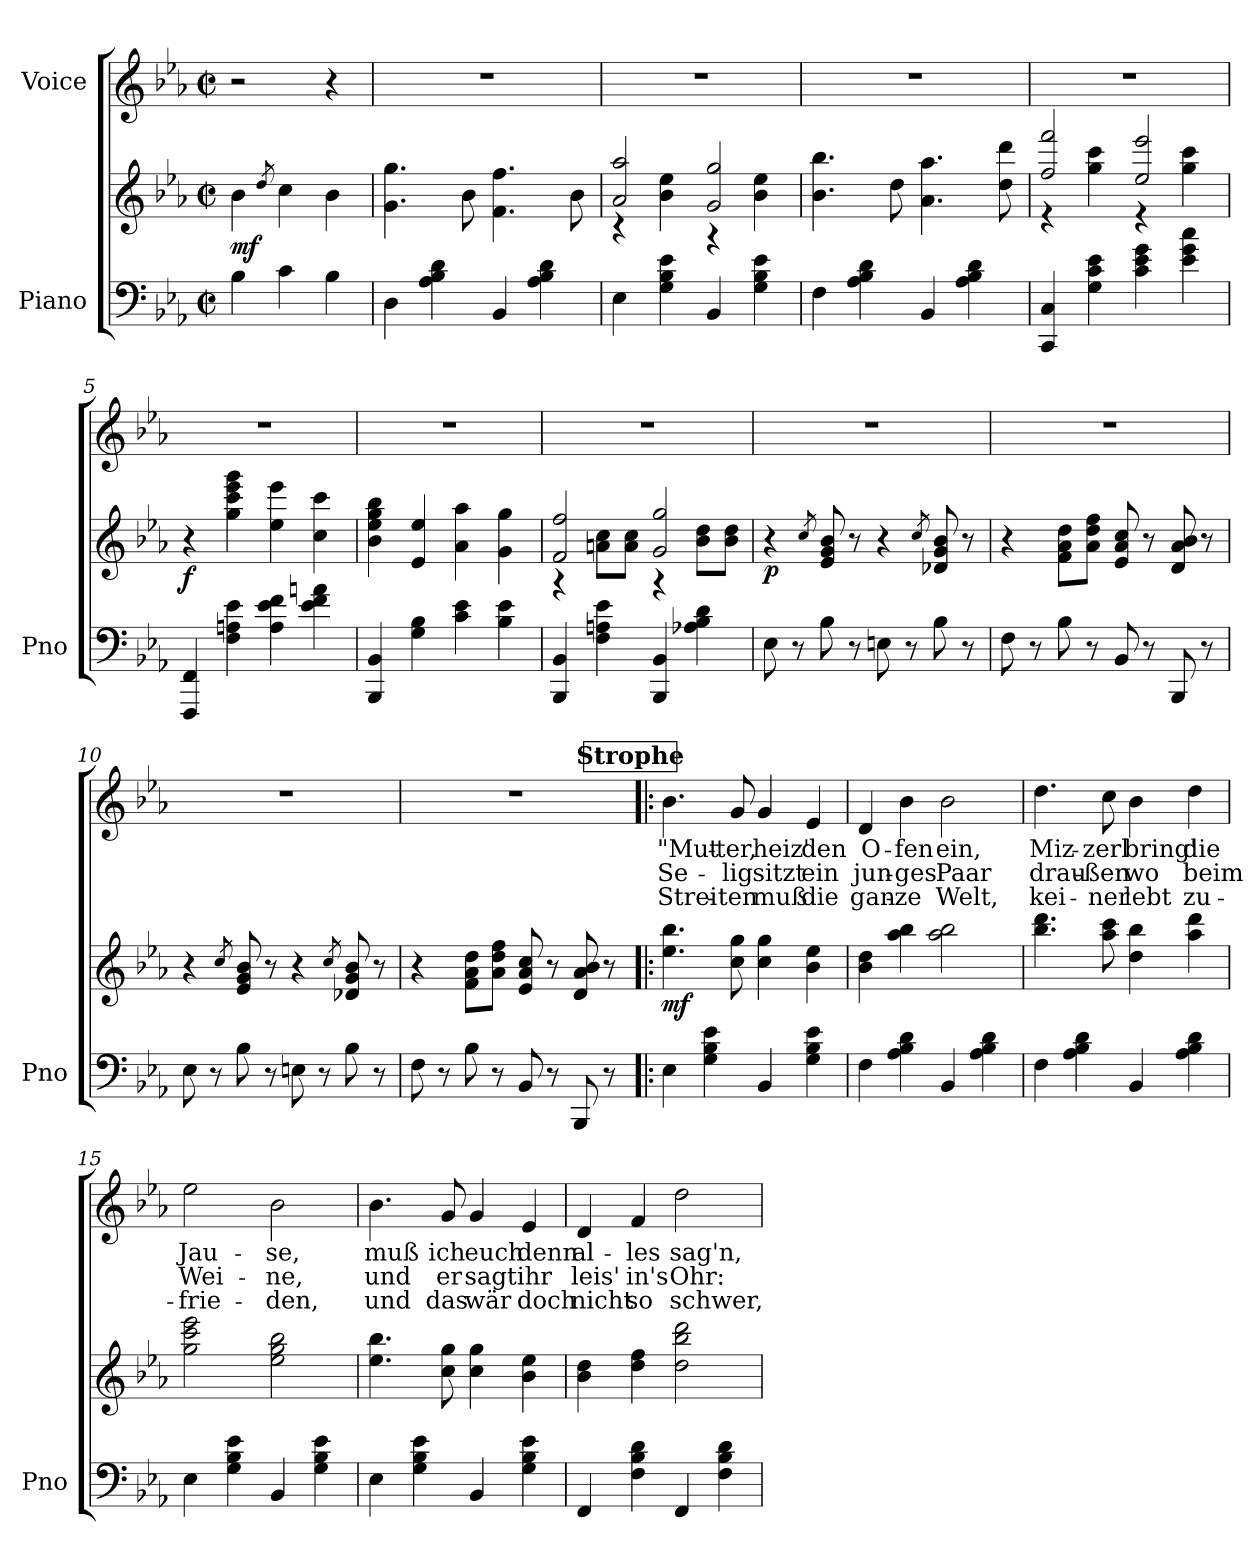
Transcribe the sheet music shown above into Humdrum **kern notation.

**kern	**kern	**dynam	**kern	**text	**text	**text
*part2	*part2	*part2	*part1	*part1	*part1	*part1
*staff3	*staff2	*staff2/3	*staff1	*staff1	*staff1	*staff1
*I"Piano	*	*	*I"Voice	*	*	*
*I'Pno	*	*	*	*	*	*
*clefF4	*clefG2	*	*clefG2	*	*	*
*k[b-e-a-]	*k[b-e-a-]	*	*k[b-e-a-]	*	*	*
*M2/2	*M2/2	*	*M2/2	*	*	*
*met(c|)	*met(c|)	*	*met(c|)	*	*	*
=	=	=	=	=	=	=
!	!	!LO:DY:b	!	!	!	!
4B-\	4b-\	mf	2r	.	.	.
.	8qdd/	.	.	.	.	.
4c\	4cc\	.	.	.	.	.
4B-\	4b-\	.	4r	.	.	.
=1	=1	=1	=1	=1	=1	=1
4D\	4.g\ 4.gg\	.	1r	.	.	.
4A-\ 4B-\ 4d\	.	.	.	.	.	.
.	8b-\	.	.	.	.	.
4BB-/	4.f\ 4.ff\	.	.	.	.	.
4A-\ 4B-\ 4d\	.	.	.	.	.	.
.	8b-\	.	.	.	.	.
=2	=2	=2	=2	=2	=2	=2
*	*^	*	*	*	*	*
4E-\	2a-/ 2aa-/	4r	.	1r	.	.	.
4G\ 4B-\ 4e-\	.	4b-\ 4ee-\	.	.	.	.	.
4BB-/	2g/ 2gg/	4r	.	.	.	.	.
4G\ 4B-\ 4e-\	.	4b-\ 4ee-\	.	.	.	.	.
*	*v	*v	*	*	*	*	*
=3	=3	=3	=3	=3	=3	=3
4F\	4.b-\ 4.bb-\	.	1r	.	.	.
4A-\ 4B-\ 4d\	.	.	.	.	.	.
.	8dd\	.	.	.	.	.
4BB-/	4.a-\ 4.aa-\	.	.	.	.	.
4A-\ 4B-\ 4d\	.	.	.	.	.	.
.	8dd\ 8ddd\	.	.	.	.	.
=4	=4	=4	=4	=4	=4	=4
*	*^	*	*	*	*	*
4CC/ 4C/	2ff/ 2fff/	4r	.	1r	.	.	.
4G\ 4c\ 4e-\	.	4gg\ 4ccc\	.	.	.	.	.
4c\ 4e-\ 4g\	2ee-/ 2eee-/	4r	.	.	.	.	.
4e-\ 4g\ 4cc\	.	4gg\ 4ccc\	.	.	.	.	.
=5	=5	=5	=5	=5	=5	=5	=5
!	!	!	!LO:DY:b	!	!	!	!
*	*v	*v	*	*	*	*	*
4FFF/ 4FF/	4r	f	1r	.	.	.
4F\ 4An\ 4e-\	4gg\ 4ccc\ 4eee-\ 4ggg\	.	.	.	.	.
4A\ 4e-\ 4f\	4ee-\ 4eee-\	.	.	.	.	.
4e-\ 4f\ 4an\	4cc\ 4ccc\	.	.	.	.	.
=6	=6	=6	=6	=6	=6	=6
4BBB-/ 4BB-/	4b-\ 4ee-\ 4gg\ 4bb-\	.	1r	.	.	.
4G\ 4B-\	4e-/ 4ee-/	.	.	.	.	.
4c\ 4e-\	4a-\ 4aa-\	.	.	.	.	.
4B-\ 4e-\	4g\ 4gg\	.	.	.	.	.
=7	=7	=7	=7	=7	=7	=7
*	*^	*	*	*	*	*
4BBB-/ 4BB-/	2f/ 2ff/	4r	.	1r	.	.	.
4F\ 4An\ 4e-\	.	8an\ 8cc\L	.	.	.	.	.
.	.	8a\ 8cc\J	.	.	.	.	.
4BBB-/ 4BB-/	2g/ 2gg/	4r	.	.	.	.	.
4A-X\ 4B-\ 4d\	.	8b-\ 8dd\L	.	.	.	.	.
.	.	8b-\ 8dd\J	.	.	.	.	.
=8	=8	=8	=8	=8	=8	=8	=8
!	!	!	!LO:DY:b	!	!	!	!
*	*v	*v	*	*	*	*	*
8E-\	4r	p	1r	.	.	.
8r	.	.	.	.	.	.
.	8qcc/	.	.	.	.	.
8B-\	8e-/ 8g/ 8b-/	.	.	.	.	.
8r	8r	.	.	.	.	.
8En\	4r	.	.	.	.	.
8r	.	.	.	.	.	.
.	8qcc/	.	.	.	.	.
8B-\	8d-X/ 8g/ 8b-/	.	.	.	.	.
8r	8r	.	.	.	.	.
=9	=9	=9	=9	=9	=9	=9
8F\	4r	.	1r	.	.	.
8r	.	.	.	.	.	.
8B-\	8f\ 8a-\ 8dd\L	.	.	.	.	.
8r	8a-\ 8dd\ 8ff\J	.	.	.	.	.
8BB-/	8e-/ 8a-/ 8cc/	.	.	.	.	.
8r	8r	.	.	.	.	.
8BBB-/	8d/ 8a-/ 8b-/	.	.	.	.	.
8r	8r	.	.	.	.	.
=10	=10	=10	=10	=10	=10	=10
8E-\	4r	.	1r	.	.	.
8r	.	.	.	.	.	.
.	8qcc/	.	.	.	.	.
8B-\	8e-/ 8g/ 8b-/	.	.	.	.	.
8r	8r	.	.	.	.	.
8En\	4r	.	.	.	.	.
8r	.	.	.	.	.	.
.	8qcc/	.	.	.	.	.
8B-\	8d-X/ 8g/ 8b-/	.	.	.	.	.
8r	8r	.	.	.	.	.
=11	=11	=11	=11	=11	=11	=11
8F\	4r	.	1r	.	.	.
8r	.	.	.	.	.	.
8B-\	8f\ 8a-\ 8dd\L	.	.	.	.	.
8r	8a-\ 8dd\ 8ff\J	.	.	.	.	.
8BB-/	8e-/ 8a-/ 8cc/	.	.	.	.	.
8r	8r	.	.	.	.	.
8BBB-/	8d/ 8a-/ 8b-/	.	.	.	.	.
8r	8r	.	.	.	.	.
!!LO:REH:place=s1:a:B:fs=14:t=Strophe
=12!|:	=12!|:	=12!|:	=12!|:	=12!|:	=12!|:	=12!|:
!	!	!LO:DY:b	!	!LO:LY:b	!LO:LY:b	!LO:LY:b
4E-\	4.ee-\ 4.bb-\	mf	4.b-\	"Mut-	Se-	Strei-
4G\ 4B-\ 4e-\	.	.	.	.	.	.
!	!	!	!	!LO:LY:b	!LO:LY:b	!LO:LY:b
.	8cc\ 8gg\	.	8g/	-ter,	-lig	-ten
!	!	!	!	!LO:LY:b	!LO:LY:b	!LO:LY:b
4BB-/	4cc\ 4gg\	.	4g/	heiz'	sitzt	muß
!	!	!	!	!LO:LY:b	!LO:LY:b	!LO:LY:b
4G\ 4B-\ 4e-\	4b-\ 4ee-\	.	4e-/	den	ein	die
=13	=13	=13	=13	=13	=13	=13
!	!	!	!	!LO:LY:b	!LO:LY:b	!LO:LY:b
4F\	4b-\ 4dd\	.	4d/	O-	jun-	gan-
!	!	!	!	!LO:LY:b	!LO:LY:b	!LO:LY:b
4A-\ 4B-\ 4d\	4aa-\ 4bb-\	.	4b-\	-fen	-ges	-ze
!	!	!	!	!LO:LY:b	!LO:LY:b	!LO:LY:b
4BB-/	2aa-\ 2bb-\	.	2b-\	ein,	Paar	Welt,
4A-\ 4B-\ 4d\	.	.	.	.	.	.
=14	=14	=14	=14	=14	=14	=14
!	!	!	!	!LO:LY:b	!LO:LY:b	!LO:LY:b
4F\	4.bb-\ 4.ddd\	.	4.dd\	Miz-	drau-	kei-
4A-\ 4B-\ 4d\	.	.	.	.	.	.
!	!	!	!	!LO:LY:b	!LO:LY:b	!LO:LY:b
.	8aa-\ 8ccc\	.	8cc\	-zerl	-ßen	-ner
!	!	!	!	!LO:LY:b	!LO:LY:b	!LO:LY:b
4BB-/	4dd\ 4bb-\	.	4b-\	bring'	wo	lebt
!	!	!	!	!LO:LY:b	!LO:LY:b	!LO:LY:b
4A-\ 4B-\ 4d\	4aa-\ 4ddd\	.	4dd\	die	beim	zu-
=15	=15	=15	=15	=15	=15	=15
!	!	!	!	!LO:LY:b	!LO:LY:b	!LO:LY:b
4E-\	2gg\ 2ccc\ 2eee-\	.	2ee-\	Jau-	Wei-	-frie-
4G\ 4B-\ 4e-\	.	.	.	.	.	.
!	!	!	!	!LO:LY:b	!LO:LY:b	!LO:LY:b
4BB-/	2ee-\ 2gg\ 2bb-\	.	2b-\	-se,	-ne,	-den,
4G\ 4B-\ 4e-\	.	.	.	.	.	.
=16	=16	=16	=16	=16	=16	=16
!	!	!	!	!LO:LY:b	!LO:LY:b	!LO:LY:b
4E-\	4.ee-\ 4.bb-\	.	4.b-\	muß	und	und
4G\ 4B-\ 4e-\	.	.	.	.	.	.
!	!	!	!	!LO:LY:b	!LO:LY:b	!LO:LY:b
.	8cc\ 8gg\	.	8g/	ich	er	das
!	!	!	!	!LO:LY:b	!LO:LY:b	!LO:LY:b
4BB-/	4cc\ 4gg\	.	4g/	euch	sagt	wär
!	!	!	!	!LO:LY:b	!LO:LY:b	!LO:LY:b
4G\ 4B-\ 4e-\	4b-\ 4ee-\	.	4e-/	denn	ihr	doch
=17	=17	=17	=17	=17	=17	=17
!	!	!	!	!LO:LY:b	!LO:LY:b	!LO:LY:b
4FF/	4b-\ 4dd\	.	4d/	al-	leis'	nicht
!	!	!	!	!LO:LY:b	!LO:LY:b	!LO:LY:b
4F\ 4B-\ 4d\	4dd\ 4ff\	.	4f/	-les	in's	so
!	!	!	!	!LO:LY:b	!LO:LY:b	!LO:LY:b
4FF/	2dd\ 2bb-\ 2ddd\	.	2dd\	sag'n,	Ohr:	schwer,
4F\ 4B-\ 4d\	.	.	.	.	.	.
=	=	=	=	=	=	=
*-	*-	*-	*-	*-	*-	*-
